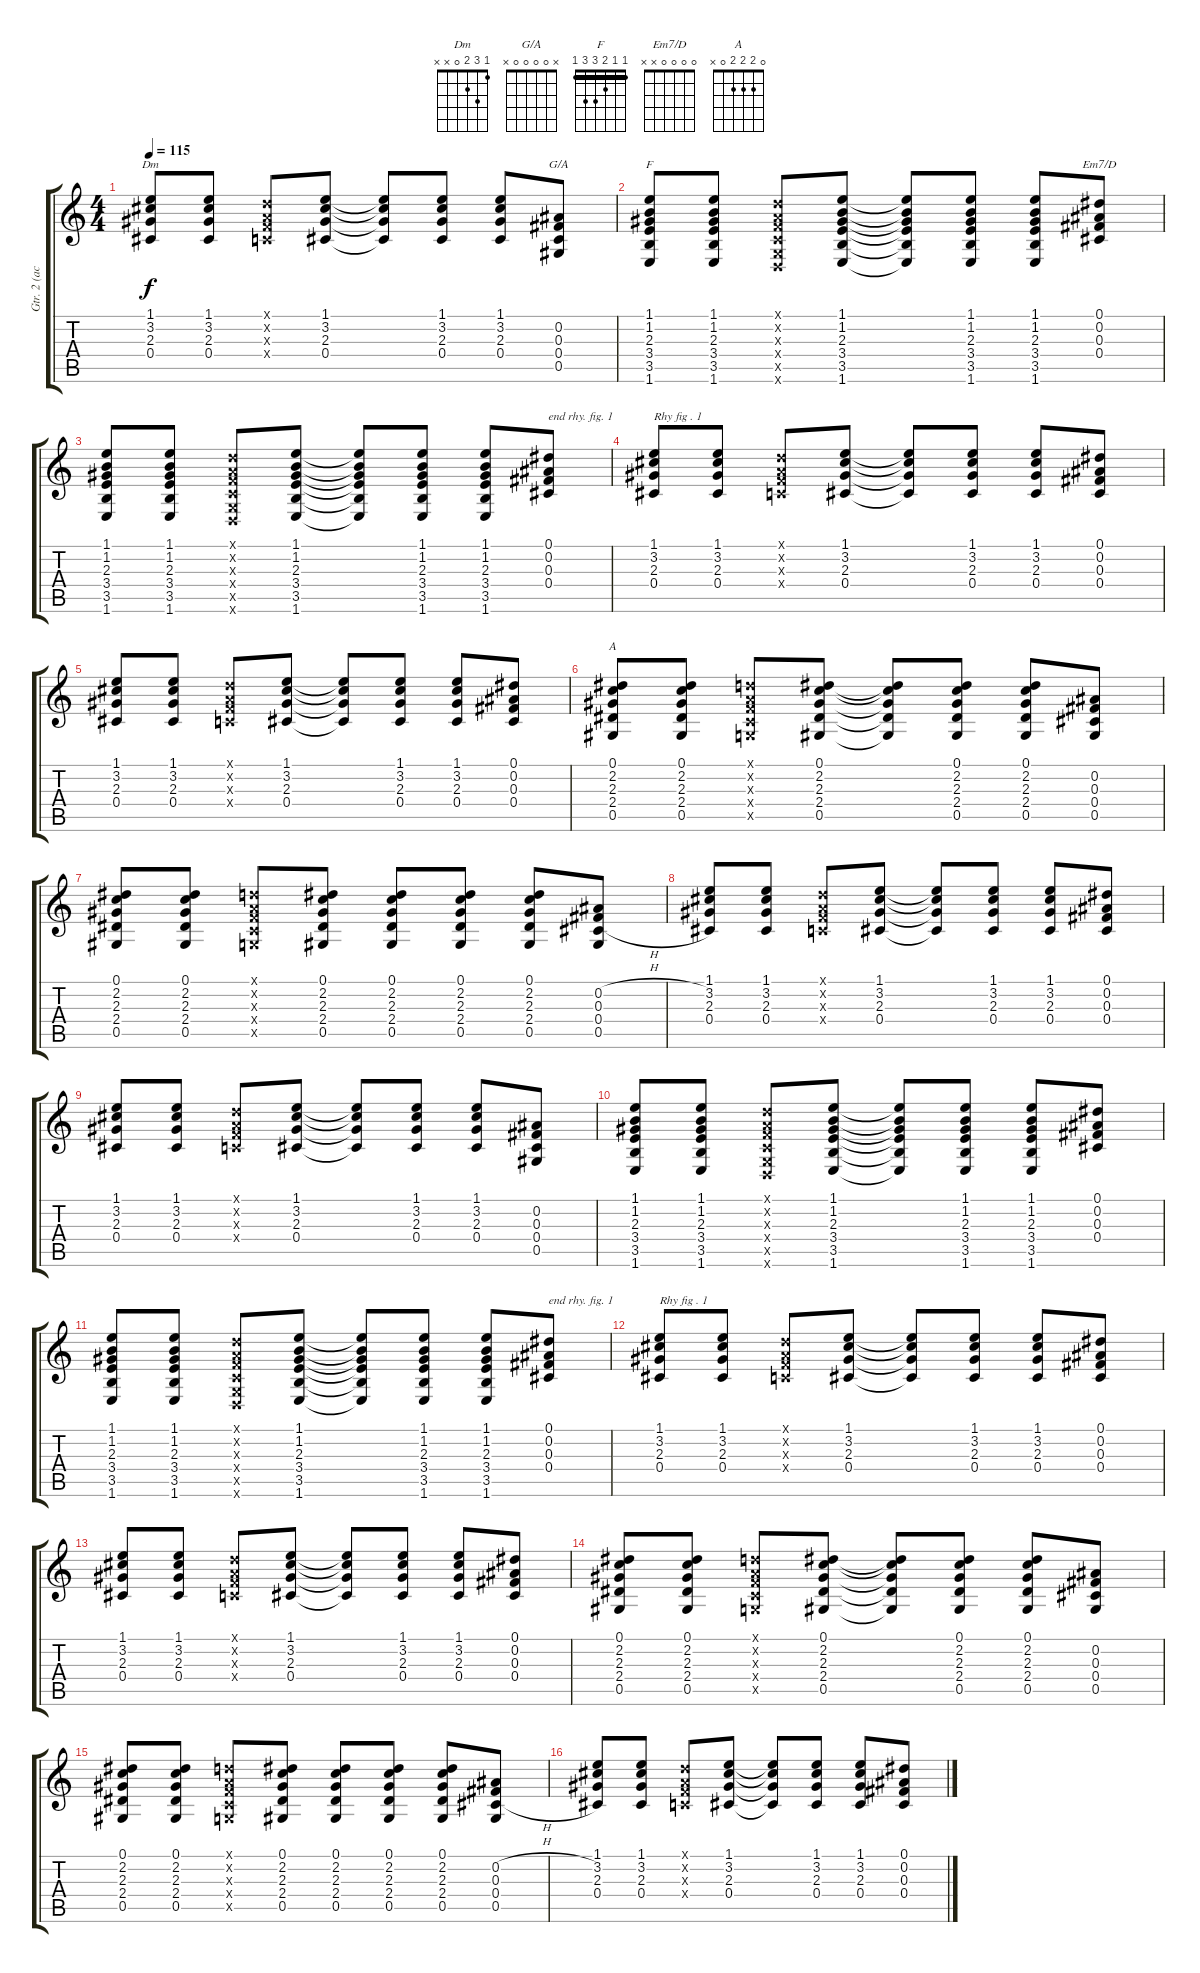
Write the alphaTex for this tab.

\track ("Gtr. 2 (acous.)          " "Gtr. 2 (ac") {instrument acousticguitarsteel}
\staff {score tabs}
\tuning (Eb4 Bb3 Gb3 Db3 Ab2 Eb2) {hide}
\chord ("Dm" 1 3 2 0 x x)
\chord ("G/A" x 0 0 0 0 x)
\chord ("F" 1 1 2 3 3 1) {barre 1}
\chord ("Em7/D" 0 0 0 0 x x)
\chord ("A" 0 2 2 2 0 x)
\ts (4 4)
\tempo 115
\clef g2
\ks c
(1.1 3.2 2.3 0.4).8{ch "Dm" dy f} (1.1 3.2 2.3 0.4).8 (-1.1{x} -1.2{x} -1.3{x} -1.4{x}).8 (1.1 3.2 2.3 0.4).8 (1.1{t} 3.2{t} 2.3{t} 0.4{t}).8 (1.1 3.2 2.3 0.4).8 (1.1 3.2 2.3 0.4).8 (0.2 0.3 0.4 0.5).8{ch "G/A"} |
(1.1 1.2 2.3 3.4 3.5 1.6).8{ch "F"} (1.1 1.2 2.3 3.4 3.5 1.6).8 (-1.1{x} -1.2{x} -1.3{x} -1.4{x} -1.5{x} -1.6{x}).8 (1.1 1.2 2.3 3.4 3.5 1.6).8 (1.1{t} 1.2{t} 2.3{t} 3.4{t} 3.5{t} 1.6{t}).8 (1.1 1.2 2.3 3.4 3.5 1.6).8 (1.1 1.2 2.3 3.4 3.5 1.6).8 (0.1 0.2 0.3 0.4).8{ch "Em7/D"} |
(1.1 1.2 2.3 3.4 3.5 1.6).8 (1.1 1.2 2.3 3.4 3.5 1.6).8 (-1.1{x} -1.2{x} -1.3{x} -1.4{x} -1.5{x} -1.6{x}).8 (1.1 1.2 2.3 3.4 3.5 1.6).8 (1.1{t} 1.2{t} 2.3{t} 3.4{t} 3.5{t} 1.6{t}).8 (1.1 1.2 2.3 3.4 3.5 1.6).8 (1.1 1.2 2.3 3.4 3.5 1.6).8 (0.1 0.2 0.3 0.4).8{txt "end rhy. fig. 1"} |
(1.1 3.2 2.3 0.4).8{txt "Rhy fig . 1"} (1.1 3.2 2.3 0.4).8 (-1.1{x} -1.2{x} -1.3{x} -1.4{x}).8 (1.1 3.2 2.3 0.4).8 (1.1{t} 3.2{t} 2.3{t} 0.4{t}).8 (1.1 3.2 2.3 0.4).8 (1.1 3.2 2.3 0.4).8 (0.1 0.2 0.3 0.4).8 |
(1.1 3.2 2.3 0.4).8 (1.1 3.2 2.3 0.4).8 (-1.1{x} -1.2{x} -1.3{x} -1.4{x}).8 (1.1 3.2 2.3 0.4).8 (1.1{t} 3.2{t} 2.3{t} 0.4{t}).8 (1.1 3.2 2.3 0.4).8 (1.1 3.2 2.3 0.4).8 (0.1 0.2 0.3 0.4).8 |
(0.1 2.2 2.3 2.4 0.5).8{ch "A"} (0.1 2.2 2.3 2.4 0.5).8 (-1.1{x} -1.2{x} -1.3{x} -1.4{x} -1.5{x}).8 (0.1 2.2 2.3 2.4 0.5).8 (0.1{t} 2.2{t} 2.3{t} 2.4{t} 0.5{t}).8 (0.1 2.2 2.3 2.4 0.5).8 (0.1 2.2 2.3 2.4 0.5).8 (0.2 0.3 0.4 0.5).8 |
(0.1 2.2 2.3 2.4 0.5).8 (0.1 2.2 2.3 2.4 0.5).8 (-1.1{x} -1.2{x} -1.3{x} -1.4{x} -1.5{x}).8 (0.1 2.2 2.3 2.4 0.5).8 (0.1 2.2 2.3 2.4 0.5).8 (0.1 2.2 2.3 2.4 0.5).8 (0.1 2.2 2.3 2.4 0.5).8 (0.2{h} 0.3{h} 0.4{h} 0.5).8 |
(1.1 3.2 2.3 0.4).8 (1.1 3.2 2.3 0.4).8 (-1.1{x} -1.2{x} -1.3{x} -1.4{x}).8 (1.1 3.2 2.3 0.4).8 (1.1{t} 3.2{t} 2.3{t} 0.4{t}).8 (1.1 3.2 2.3 0.4).8 (1.1 3.2 2.3 0.4).8 (0.1 0.2 0.3 0.4).8 |
(1.1 3.2 2.3 0.4).8 (1.1 3.2 2.3 0.4).8 (-1.1{x} -1.2{x} -1.3{x} -1.4{x}).8 (1.1 3.2 2.3 0.4).8 (1.1{t} 3.2{t} 2.3{t} 0.4{t}).8 (1.1 3.2 2.3 0.4).8 (1.1 3.2 2.3 0.4).8 (0.2 0.3 0.4 0.5).8 |
(1.1 1.2 2.3 3.4 3.5 1.6).8 (1.1 1.2 2.3 3.4 3.5 1.6).8 (-1.1{x} -1.2{x} -1.3{x} -1.4{x} -1.5{x} -1.6{x}).8 (1.1 1.2 2.3 3.4 3.5 1.6).8 (1.1{t} 1.2{t} 2.3{t} 3.4{t} 3.5{t} 1.6{t}).8 (1.1 1.2 2.3 3.4 3.5 1.6).8 (1.1 1.2 2.3 3.4 3.5 1.6).8 (0.1 0.2 0.3 0.4).8 |
(1.1 1.2 2.3 3.4 3.5 1.6).8 (1.1 1.2 2.3 3.4 3.5 1.6).8 (-1.1{x} -1.2{x} -1.3{x} -1.4{x} -1.5{x} -1.6{x}).8 (1.1 1.2 2.3 3.4 3.5 1.6).8 (1.1{t} 1.2{t} 2.3{t} 3.4{t} 3.5{t} 1.6{t}).8 (1.1 1.2 2.3 3.4 3.5 1.6).8 (1.1 1.2 2.3 3.4 3.5 1.6).8 (0.1 0.2 0.3 0.4).8{txt "end rhy. fig. 1"} |
(1.1 3.2 2.3 0.4).8{txt "Rhy fig . 1"} (1.1 3.2 2.3 0.4).8 (-1.1{x} -1.2{x} -1.3{x} -1.4{x}).8 (1.1 3.2 2.3 0.4).8 (1.1{t} 3.2{t} 2.3{t} 0.4{t}).8 (1.1 3.2 2.3 0.4).8 (1.1 3.2 2.3 0.4).8 (0.1 0.2 0.3 0.4).8 |
(1.1 3.2 2.3 0.4).8 (1.1 3.2 2.3 0.4).8 (-1.1{x} -1.2{x} -1.3{x} -1.4{x}).8 (1.1 3.2 2.3 0.4).8 (1.1{t} 3.2{t} 2.3{t} 0.4{t}).8 (1.1 3.2 2.3 0.4).8 (1.1 3.2 2.3 0.4).8 (0.1 0.2 0.3 0.4).8 |
(0.1 2.2 2.3 2.4 0.5).8 (0.1 2.2 2.3 2.4 0.5).8 (-1.1{x} -1.2{x} -1.3{x} -1.4{x} -1.5{x}).8 (0.1 2.2 2.3 2.4 0.5).8 (0.1{t} 2.2{t} 2.3{t} 2.4{t} 0.5{t}).8 (0.1 2.2 2.3 2.4 0.5).8 (0.1 2.2 2.3 2.4 0.5).8 (0.2 0.3 0.4 0.5).8 |
(0.1 2.2 2.3 2.4 0.5).8 (0.1 2.2 2.3 2.4 0.5).8 (-1.1{x} -1.2{x} -1.3{x} -1.4{x} -1.5{x}).8 (0.1 2.2 2.3 2.4 0.5).8 (0.1 2.2 2.3 2.4 0.5).8 (0.1 2.2 2.3 2.4 0.5).8 (0.1 2.2 2.3 2.4 0.5).8 (0.2{h} 0.3{h} 0.4{h} 0.5).8 |
(1.1 3.2 2.3 0.4).8 (1.1 3.2 2.3 0.4).8 (-1.1{x} -1.2{x} -1.3{x} -1.4{x}).8 (1.1 3.2 2.3 0.4).8 (1.1{t} 3.2{t} 2.3{t} 0.4{t}).8 (1.1 3.2 2.3 0.4).8 (1.1 3.2 2.3 0.4).8 (0.1 0.2 0.3 0.4).8
